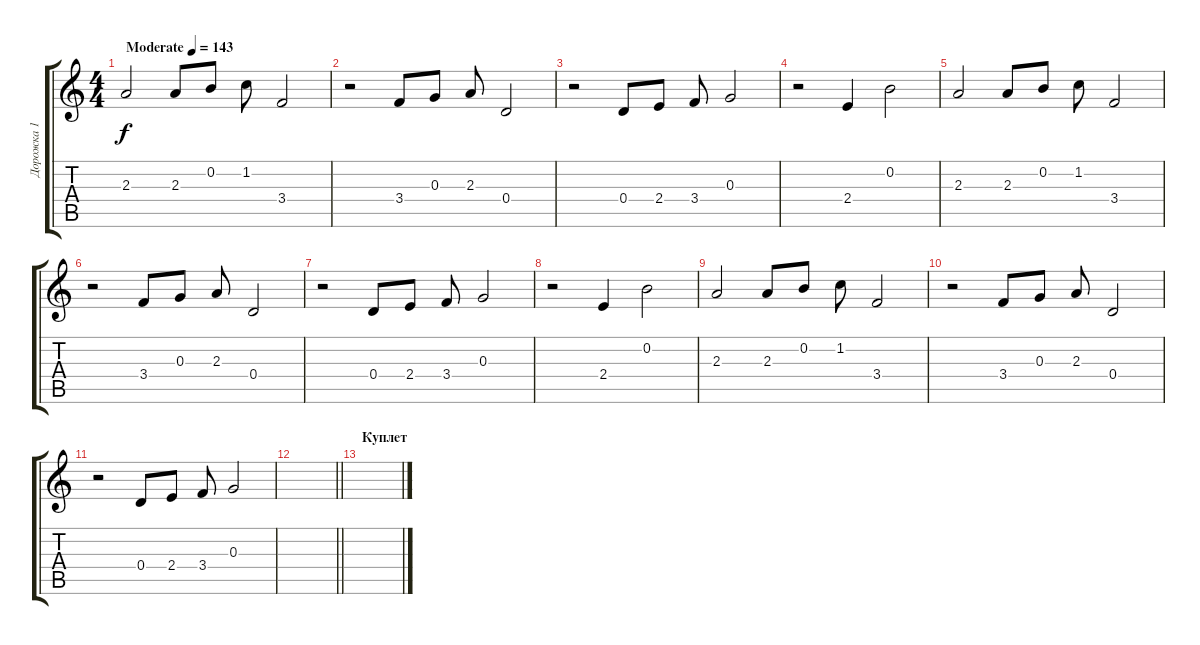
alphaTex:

\track ("Дорожка 1" "Дорожка 1") {instrument electricguitarclean}
\staff {score tabs}
\tuning (E4 B3 G3 D3 A2 E2) {hide}
\ts (4 4)
\tempo (143 "Moderate")
\clef g2
\ks c
2.3.2{dy f instrument electricguitarclean} 2.3.8 0.2.8 1.2.8 3.4.2 |
r.2 3.4.8 0.3.8 2.3.8 0.4.2 |
r.2 0.4.8 2.4.8 3.4.8 0.3.2 |
r.2 2.4.4 0.2.2 |
2.3.2 2.3.8 0.2.8 1.2.8 3.4.2 |
r.2 3.4.8 0.3.8 2.3.8 0.4.2 |
r.2 0.4.8 2.4.8 3.4.8 0.3.2 |
r.2 2.4.4 0.2.2 |
2.3.2 2.3.8 0.2.8 1.2.8 3.4.2 |
r.2 3.4.8 0.3.8 2.3.8 0.4.2 |
r.2 0.4.8 2.4.8 3.4.8 0.3.2 |
\barLineRight lightlight
|
\section ("" "Куплет")
